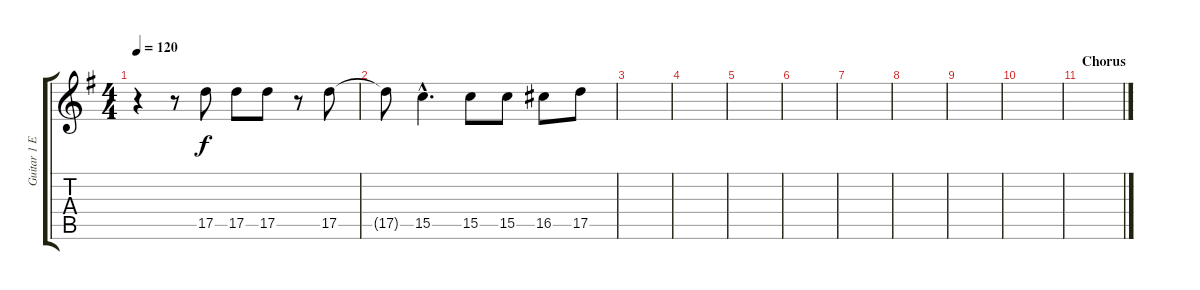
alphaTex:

\track ("Guitar 1 Electric" "Guitar 1 E") {instrument overdrivenguitar}
\staff {score tabs}
\tuning (E4 B3 G3 D3 A2 E2) {hide}
\ts (4 4)
\tempo 120
\clef g2
\ks g
r.4{dy f} r.8 17.5.8 17.5.8 17.5.8 r.8 17.5.8 |
17.5{t}.8 15.5{hac}.4{d} 15.5.8 15.5.8 16.5.8 17.5.8 |
|
|
|
|
|
|
|
|
\section ("" "Chorus")
